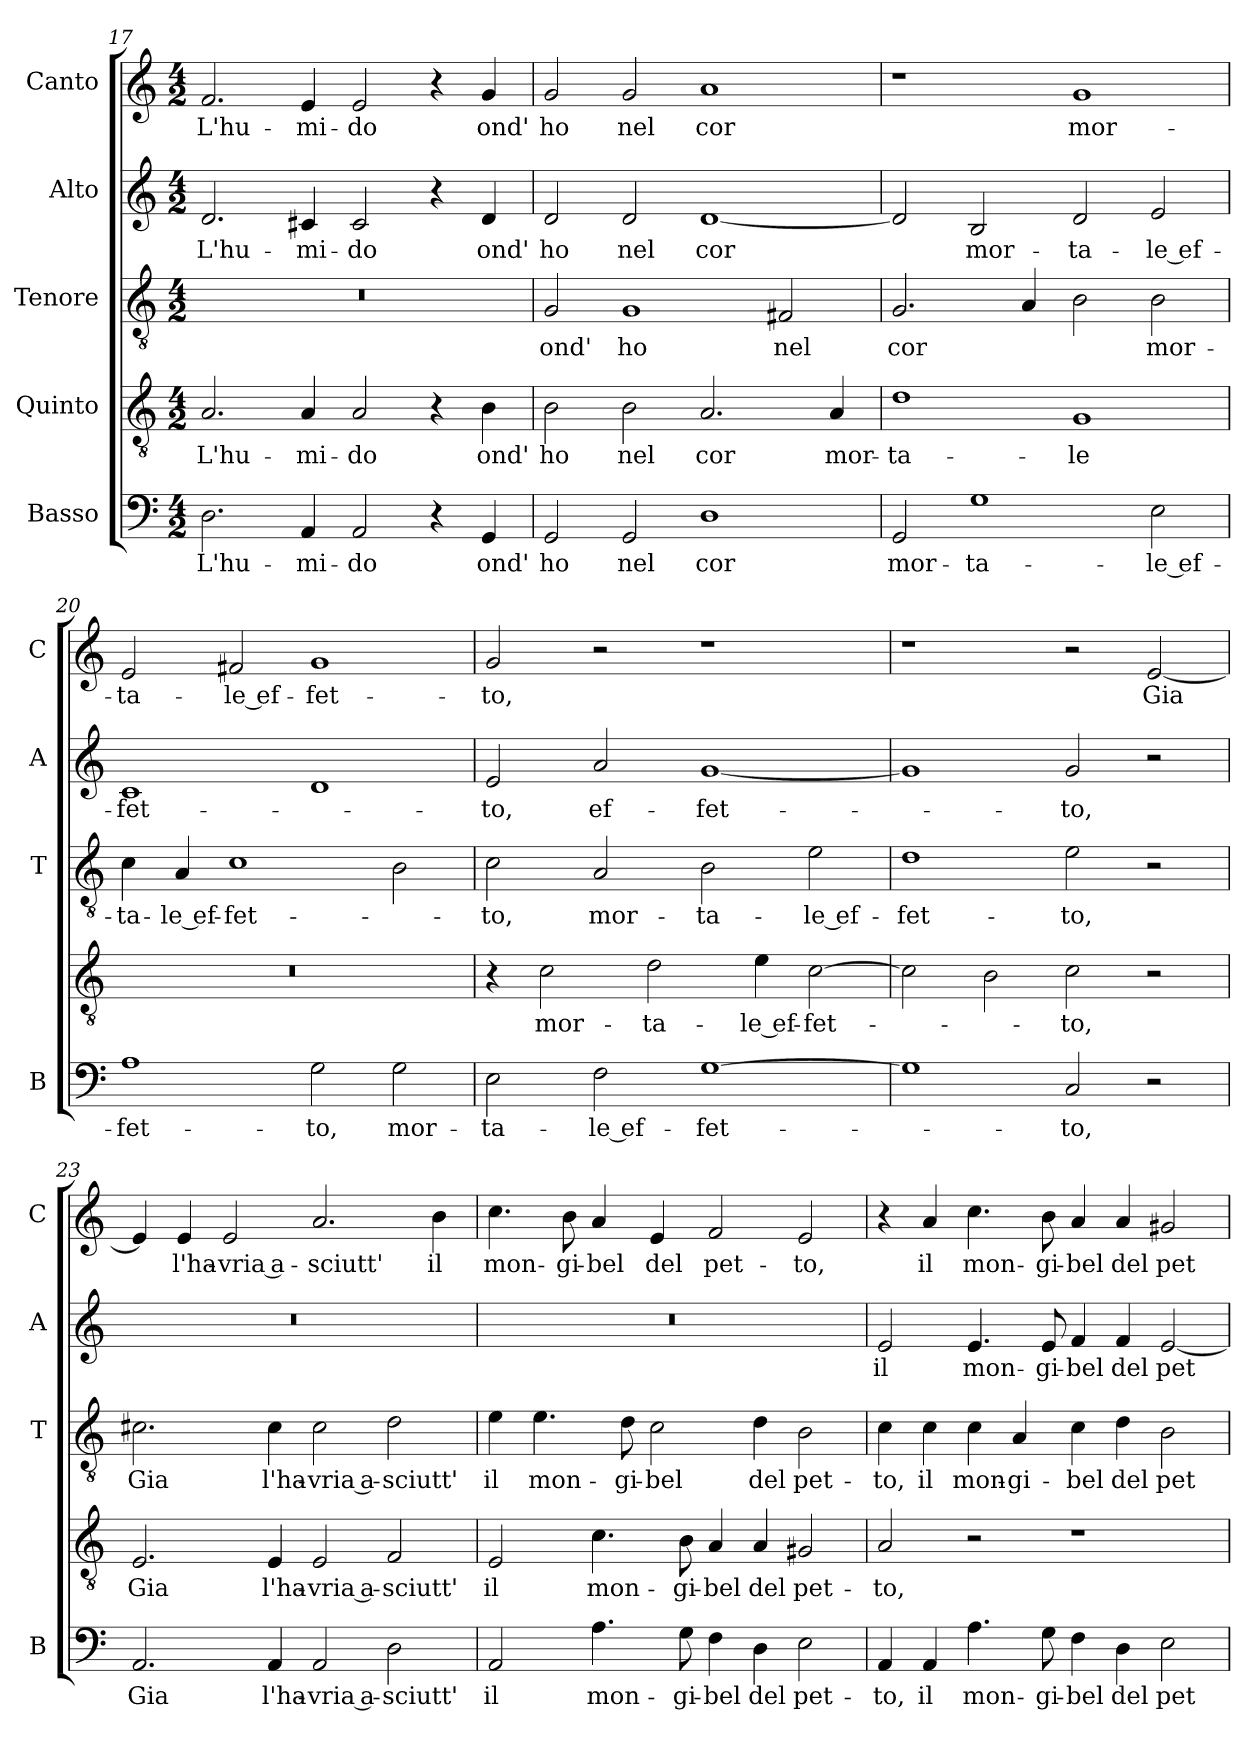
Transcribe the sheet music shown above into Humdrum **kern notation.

**kern	**text	**kern	**text	**kern	**text	**kern	**text	**kern	**text
*part5	*part5	*part4	*part4	*part3	*part3	*part2	*part2	*part1	*part1
*staff5	*staff5	*staff4	*staff4	*staff3	*staff3	*staff2	*staff2	*staff1	*staff1
*I"Basso	*	*I"Quinto	*	*I"Tenore	*	*I"Alto	*	*I"Canto	*
*I'B	*	*	*	*I'T	*	*I'A	*	*I'C	*
!!LO:LB:g=z
*clefF4	*	*clefGv2	*	*clefGv2	*	*clefG2	*	*clefG2	*
*k[]	*	*k[]	*	*k[]	*	*k[]	*	*k[]	*
*C:	*	*C:	*	*C:	*	*C:	*	*C:	*
*M4/2	*	*M4/2	*	*M4/2	*	*M4/2	*	*M4/2	*
=17	=17	=17	=17	=17	=17	=17	=17	=17	=17
!	!LO:LY:b	!	!LO:LY:b	!	!	!	!LO:LY:b	!	!LO:LY:b
2.D\	L'hu-	2.A/	L'hu-	0r	.	2.d/	L'hu-	2.f/	L'hu-
!	!LO:LY:b	!	!LO:LY:b	!	!	!	!LO:LY:b	!	!LO:LY:b
4AA/	-mi-	4A/	-mi-	.	.	4c#X/	-mi-	4e/	-mi-
!	!LO:LY:b	!	!LO:LY:b	!	!	!	!LO:LY:b	!	!LO:LY:b
2AA/	-do	2A/	-do	.	.	2c#/	-do	2e/	-do
4r	.	4r	.	.	.	4r	.	4r	.
!	!LO:LY:b	!	!LO:LY:b	!	!	!	!LO:LY:b	!	!LO:LY:b
4GG/	ond'	4B\	ond'	.	.	4d/	ond'	4g/	ond'
=18	=18	=18	=18	=18	=18	=18	=18	=18	=18
!	!LO:LY:b	!	!LO:LY:b	!	!LO:LY:b	!	!LO:LY:b	!	!LO:LY:b
2GG/	ho	2B\	ho	2G/	ond'	2d/	ho	2g/	ho
!	!LO:LY:b	!	!LO:LY:b	!	!LO:LY:b	!	!LO:LY:b	!	!LO:LY:b
2GG/	nel	2B\	nel	1G	ho	2d/	nel	2g/	nel
!	!LO:LY:b	!	!LO:LY:b	!	!	!	!LO:LY:b	!	!LO:LY:b
1D	cor	2.A/	cor	.	.	[1d	cor	1a	cor
!	!	!	!	!	!LO:LY:b	!	!	!	!
.	.	.	.	2F#X/	nel	.	.	.	.
!	!	!	!LO:LY:b	!	!	!	!	!	!
.	.	4A/	mor-	.	.	.	.	.	.
=19	=19	=19	=19	=19	=19	=19	=19	=19	=19
!	!LO:LY:b	!	!LO:LY:b	!	!LO:LY:b	!	!	!	!
2GG/	mor-	1d	-ta-	2.G/	cor	2d/]	.	1r	.
!	!LO:LY:b	!	!	!	!	!	!LO:LY:b	!	!
1G	-ta-	.	.	.	.	2B/	mor-	.	.
.	.	.	.	4A/	.	.	.	.	.
!	!	!	!LO:LY:b	!	!	!	!LO:LY:b	!	!LO:LY:b
.	.	1G	-le	2B\	.	2d/	-ta-	1g	mor-
!	!LO:LY:b	!	!	!	!LO:LY:b	!	!LO:LY:b	!	!
2E\	-le ef-	.	.	2B\	mor-	2e/	-le ef-	.	.
=20	=20	=20	=20	=20	=20	=20	=20	=20	=20
!	!LO:LY:b	!	!	!	!LO:LY:b	!	!LO:LY:b	!	!LO:LY:b
1A	-fet-	0r	.	4c\	-ta-	1c	-fet-	2e/	-ta-
!	!	!	!	!	!LO:LY:b	!	!	!	!
.	.	.	.	4A/	-le ef-	.	.	.	.
!	!	!	!	!	!LO:LY:b	!	!	!	!LO:LY:b
.	.	.	.	1c	-fet-	.	.	2f#X/	-le ef-
!	!LO:LY:b	!	!	!	!	!	!	!	!LO:LY:b
2G\	-to,	.	.	.	.	1d	.	1g	-fet-
!	!LO:LY:b	!	!	!	!	!	!	!	!
2G\	mor-	.	.	2B\	.	.	.	.	.
=21	=21	=21	=21	=21	=21	=21	=21	=21	=21
!	!LO:LY:b	!	!	!	!LO:LY:b	!	!LO:LY:b	!	!LO:LY:b
2E\	-ta-	4r	.	2c\	-to,	2e/	-to,	2g/	-to,
!	!	!	!LO:LY:b	!	!	!	!	!	!
.	.	2c\	mor-	.	.	.	.	.	.
!	!LO:LY:b	!	!	!	!LO:LY:b	!	!LO:LY:b	!	!
2F\	-le ef-	.	.	2A/	mor-	2a/	ef-	2r	.
!	!	!	!LO:LY:b	!	!	!	!	!	!
.	.	2d\	-ta-	.	.	.	.	.	.
!	!LO:LY:b	!	!	!	!LO:LY:b	!	!LO:LY:b	!	!
[1G	-fet-	.	.	2B\	-ta-	[1g	-fet-	1r	.
!	!	!	!LO:LY:b	!	!	!	!	!	!
.	.	4e\	-le ef-	.	.	.	.	.	.
!	!	!	!LO:LY:b	!	!LO:LY:b	!	!	!	!
.	.	[2c\	-fet-	2e\	-le ef-	.	.	.	.
!!LO:PB:g=z
=22	=22	=22	=22	=22	=22	=22	=22	=22	=22
!	!	!	!	!	!LO:LY:b	!	!	!	!
1G]	.	2c\]	.	1d	-fet-	1g]	.	1r	.
.	.	2B\	.	.	.	.	.	.	.
!	!LO:LY:b	!	!LO:LY:b	!	!LO:LY:b	!	!LO:LY:b	!	!
2C/	-to,	2c\	-to,	2e\	-to,	2g/	-to,	2r	.
!	!	!	!	!	!	!	!	!	!LO:LY:b
2r	.	2r	.	2r	.	2r	.	[2e/	Gia
=23	=23	=23	=23	=23	=23	=23	=23	=23	=23
!	!LO:LY:b	!	!LO:LY:b	!	!LO:LY:b	!	!	!	!
2.AA/	Gia	2.E/	Gia	2.c#X\	Gia	0r	.	4e/]	.
!	!	!	!	!	!	!	!	!	!LO:LY:b
.	.	.	.	.	.	.	.	4e/	l'ha-
!	!	!	!	!	!	!	!	!	!LO:LY:b
.	.	.	.	.	.	.	.	2e/	-vria a-
!	!LO:LY:b	!	!LO:LY:b	!	!LO:LY:b	!	!	!	!
4AA/	l'ha-	4E/	l'ha-	4c#\	l'ha-	.	.	.	.
!	!LO:LY:b	!	!LO:LY:b	!	!LO:LY:b	!	!	!	!LO:LY:b
2AA/	-vria a-	2E/	-vria a-	2c#\	-vria a-	.	.	2.a/	-sciutt'
!	!LO:LY:b	!	!LO:LY:b	!	!LO:LY:b	!	!	!	!
2D\	-sciutt'	2F/	-sciutt'	2d\	-sciutt'	.	.	.	.
!	!	!	!	!	!	!	!	!	!LO:LY:b
.	.	.	.	.	.	.	.	4b\	il
=24	=24	=24	=24	=24	=24	=24	=24	=24	=24
!	!LO:LY:b	!	!LO:LY:b	!	!LO:LY:b	!	!	!	!LO:LY:b
2AA/	il	2E/	il	4e\	il	0r	.	4.cc\	mon-
!	!	!	!	!	!LO:LY:b	!	!	!	!
.	.	.	.	4.e\	mon-	.	.	.	.
!	!	!	!	!	!	!	!	!	!LO:LY:b
.	.	.	.	.	.	.	.	8b\	-gi-
!	!LO:LY:b	!	!LO:LY:b	!	!	!	!	!	!LO:LY:b
4.A\	mon-	4.c\	mon-	.	.	.	.	4a/	-bel
!	!	!	!	!	!LO:LY:b	!	!	!	!
.	.	.	.	8d\	-gi-	.	.	.	.
!	!	!	!	!	!LO:LY:b	!	!	!	!LO:LY:b
.	.	.	.	2c\	-bel	.	.	4e/	del
!	!LO:LY:b	!	!LO:LY:b	!	!	!	!	!	!
8G\	-gi-	8B\	-gi-	.	.	.	.	.	.
!	!LO:LY:b	!	!LO:LY:b	!	!	!	!	!	!LO:LY:b
4F\	-bel	4A/	-bel	.	.	.	.	2f/	pet-
!	!LO:LY:b	!	!LO:LY:b	!	!LO:LY:b	!	!	!	!
4D\	del	4A/	del	4d\	del	.	.	.	.
!	!LO:LY:b	!	!LO:LY:b	!	!LO:LY:b	!	!	!	!LO:LY:b
2E\	pet-	2G#X/	pet-	2B\	pet-	.	.	2e/	-to,
=25	=25	=25	=25	=25	=25	=25	=25	=25	=25
!	!LO:LY:b	!	!LO:LY:b	!	!LO:LY:b	!	!LO:LY:b	!	!
4AA/	-to,	2A/	-to,	4c\	-to,	2e/	il	4r	.
!	!LO:LY:b	!	!	!	!LO:LY:b	!	!	!	!LO:LY:b
4AA/	il	.	.	4c\	il	.	.	4a/	il
!	!LO:LY:b	!	!	!	!LO:LY:b	!	!LO:LY:b	!	!LO:LY:b
4.A\	mon-	2r	.	4c\	mon-	4.e/	mon-	4.cc\	mon-
!	!	!	!	!	!LO:LY:b	!	!	!	!
.	.	.	.	4A/	-gi-	.	.	.	.
!	!LO:LY:b	!	!	!	!	!	!LO:LY:b	!	!LO:LY:b
8G\	-gi-	.	.	.	.	8e/	-gi-	8b\	-gi-
!	!LO:LY:b	!	!	!	!LO:LY:b	!	!LO:LY:b	!	!LO:LY:b
4F\	-bel	1r	.	4c\	-bel	4f/	-bel	4a/	-bel
!	!LO:LY:b	!	!	!	!LO:LY:b	!	!LO:LY:b	!	!LO:LY:b
4D\	del	.	.	4d\	del	4f/	del	4a/	del
!	!LO:LY:b	!	!	!	!LO:LY:b	!	!LO:LY:b	!	!LO:LY:b
2E\	pet-	.	.	2B\	pet-	[2e/	pet-	2g#X/	pet-
=	=	=	=	=	=	=	=	=	=
*-	*-	*-	*-	*-	*-	*-	*-	*-	*-
